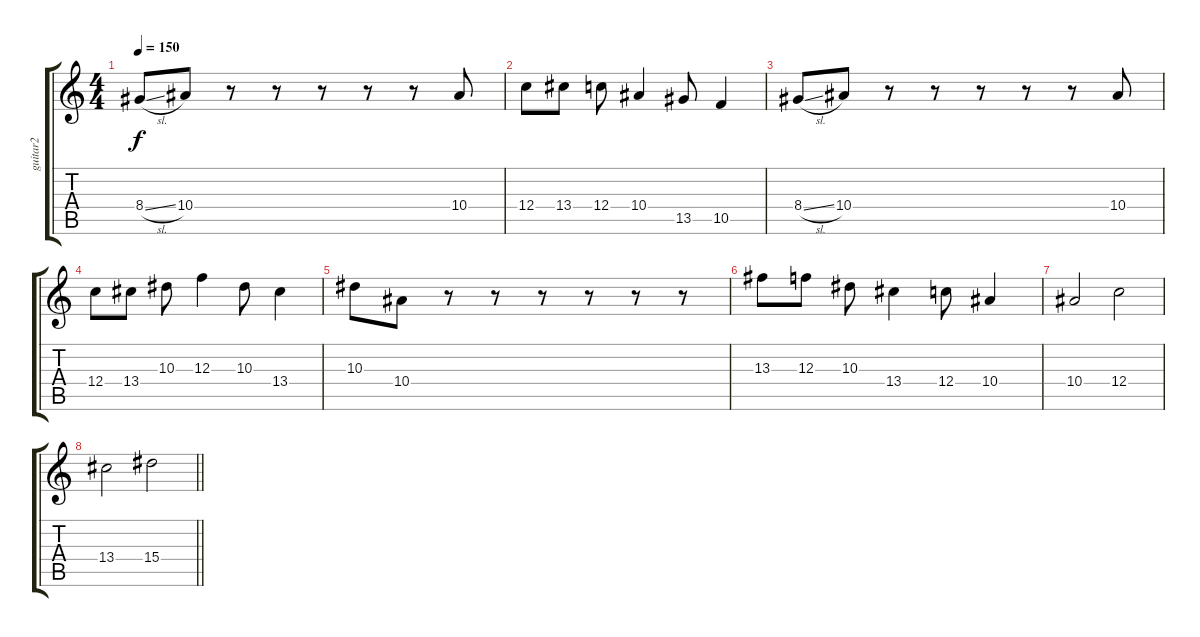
\track ("guitar2" "guitar2") {instrument electricguitarjazz}
\staff {score tabs}
\tuning (D4 A3 F3 C3 G2 D2) {hide}
\ts (4 4)
\section ("" "")
\tempo 150
\clef g2
\ks c
8.4{sl}.8{dy f} 10.4.8 r.8 r.8 r.8 r.8 r.8 10.4.8 |
12.4.8 13.4.8 12.4.8 10.4.4 13.5.8 10.5.4 |
8.4{sl}.8 10.4.8 r.8 r.8 r.8 r.8 r.8 10.4.8 |
12.4.8 13.4.8 10.3.8 12.3.4 10.3.8 13.4.4 |
10.3.8 10.4.8 r.8 r.8 r.8 r.8 r.8 r.8 |
13.3.8 12.3.8 10.3.8 13.4.4 12.4.8 10.4.4 |
10.4.2 12.4.2 |
\barLineRight lightlight
13.4.2 15.4.2
